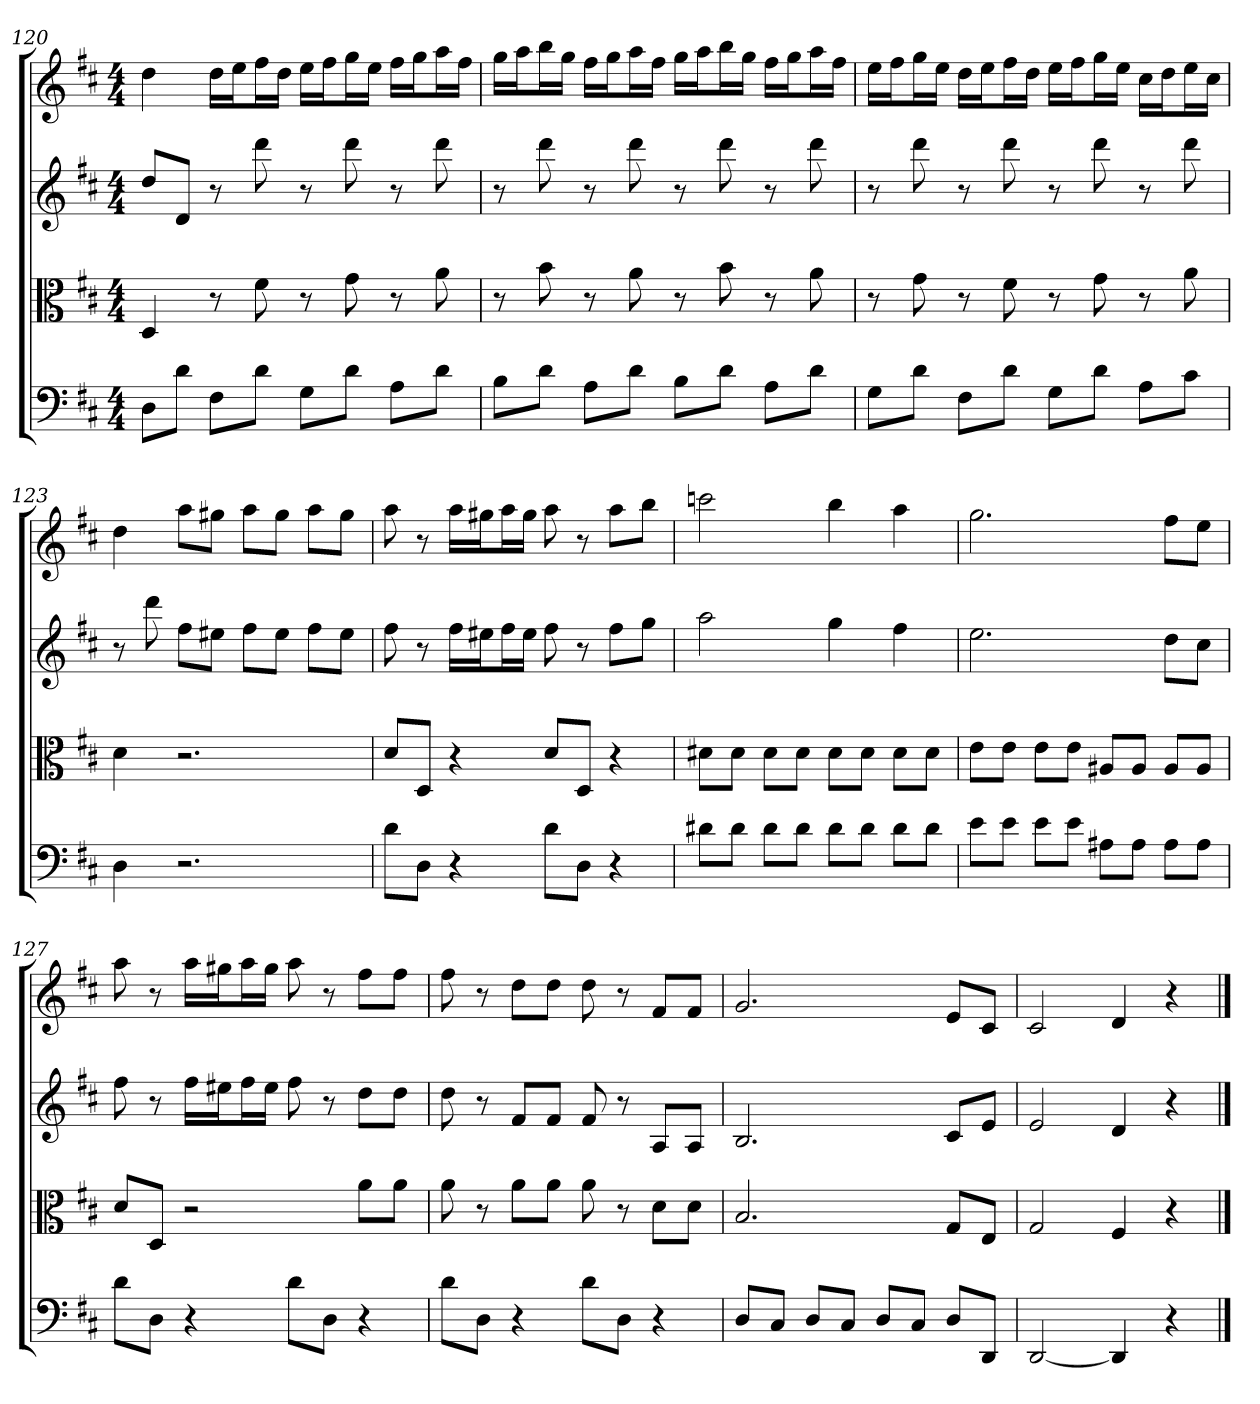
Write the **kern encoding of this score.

**kern	**kern	**kern	**kern
*part4	*part3	*part2	*part1
*staff4	*staff3	*staff2	*staff1
*clefF4	*clefC3	*	*
*k[f#c#]	*k[f#c#]	*k[f#c#]	*k[f#c#]
*D:	*D:	*D:	*D:
*M4/4	*M4/4	*M4/4	*M4/4
=120	=120	=120	=120
8D\L	4D	8ddL	4dd
8d\J	.	8dJ	.
8F#\L	8r	8r	16ddLL
.	.	.	16eeJ
8d\J	8f#	8ddd	16ff#L
.	.	.	16ddJJ
8G\L	8r	8r	16eeLL
.	.	.	16ff#J
8d\J	8g	8ddd	16ggL
.	.	.	16eeJJ
8A\L	8r	8r	16ff#LL
.	.	.	16ggJ
8d\J	8a	8ddd	16aaL
.	.	.	16ff#JJ
=121	=121	=121	=121
8B\L	8r	8r	16ggLL
.	.	.	16aaJ
8d\J	8b	8ddd	16bbL
.	.	.	16ggJJ
8A\L	8r	8r	16ff#LL
.	.	.	16ggJ
8d\J	8a	8ddd	16aaL
.	.	.	16ff#JJ
8B\L	8r	8r	16ggLL
.	.	.	16aaJ
8d\J	8b	8ddd	16bbL
.	.	.	16ggJJ
8A\L	8r	8r	16ff#LL
.	.	.	16ggJ
8d\J	8a	8ddd	16aaL
.	.	.	16ff#JJ
=122	=122	=122	=122
8G\L	8r	8r	16eeLL
.	.	.	16ff#J
8d\J	8g	8ddd	16ggL
.	.	.	16eeJJ
8F#\L	8r	8r	16ddLL
.	.	.	16eeJ
8d\J	8f#	8ddd	16ff#L
.	.	.	16ddJJ
8G\L	8r	8r	16eeLL
.	.	.	16ff#J
8d\J	8g	8ddd	16ggL
.	.	.	16eeJJ
8A\L	8r	8r	16cc#LL
.	.	.	16ddJ
8c#\J	8a	8ddd	16eeL
.	.	.	16cc#JJ
=123	=123	=123	=123
4D	4d	8r	4dd
.	.	8ddd	.
2.r	2.r	8ff#L	8aaL
.	.	8ee#XJ	8gg#XJ
.	.	8ff#L	8aaL
.	.	8ee#J	8gg#J
.	.	8ff#L	8aaL
.	.	8ee#J	8gg#J
=124	=124	=124	=124
8d\L	8d/L	8ff#	8aa
8D\J	8D/J	8r	8r
4r	4r	16ff#LL	16aaLL
.	.	16ee#XJ	16gg#XJ
.	.	16ff#L	16aaL
.	.	16ee#JJ	16gg#JJ
8d\L	8d/L	8ff#	8aa
8D\J	8D/J	8r	8r
4r	4r	8ff#L	8aaL
.	.	8ggJ	8bbJ
=125	=125	=125	=125
8d#X\L	8d#X\L	2aa	2cccn
8d#\J	8d#\J	.	.
8d#\L	8d#\L	.	.
8d#\J	8d#\J	.	.
8d#\L	8d#\L	4gg	4bb
8d#\J	8d#\J	.	.
8d#\L	8d#\L	4ff#	4aa
8d#\J	8d#\J	.	.
=126	=126	=126	=126
8e\L	8e\L	2.ee	2.gg
8e\J	8e\J	.	.
8e\L	8e\L	.	.
8e\J	8e\J	.	.
8A#X\L	8A#X/L	.	.
8A#\J	8A#/J	.	.
8A#\L	8A#/L	8ddL	8ff#L
8A#\J	8A#/J	8cc#J	8eeJ
=127	=127	=127	=127
8d\L	8d/L	8ff#	8aa
8D\J	8D/J	8r	8r
4r	2r	16ff#LL	16aaLL
.	.	16ee#XJ	16gg#XJ
.	.	16ff#L	16aaL
.	.	16ee#JJ	16gg#JJ
8d\L	.	8ff#	8aa
8D\J	.	8r	8r
4r	8a\L	8ddL	8ff#L
.	8a\J	8ddJ	8ff#J
=128	=128	=128	=128
8d\L	8a	8dd	8ff#
8D\J	8r	8r	8r
4r	8a\L	8f#L	8ddL
.	8a\J	8f#J	8ddJ
8d\L	8a	8f#	8dd
8D\J	8r	8r	8r
4r	8d\L	8AL	8f#L
.	8d\J	8AJ	8f#J
=129	=129	=129	=129
8D/L	2.B	2.B	2.g
8C#/J	.	.	.
8D/L	.	.	.
8C#/J	.	.	.
8D/L	.	.	.
8C#/J	.	.	.
8D/L	8G/L	8c#L	8eL
8DD/J	8E/J	8eJ	8c#J
=130	=130	=130	=130
[2DD	2G	2e	2c#
4DD]	4F#	4d	4d
4r	4r	4r	4r
==	==	==	==
*-	*-	*-	*-
